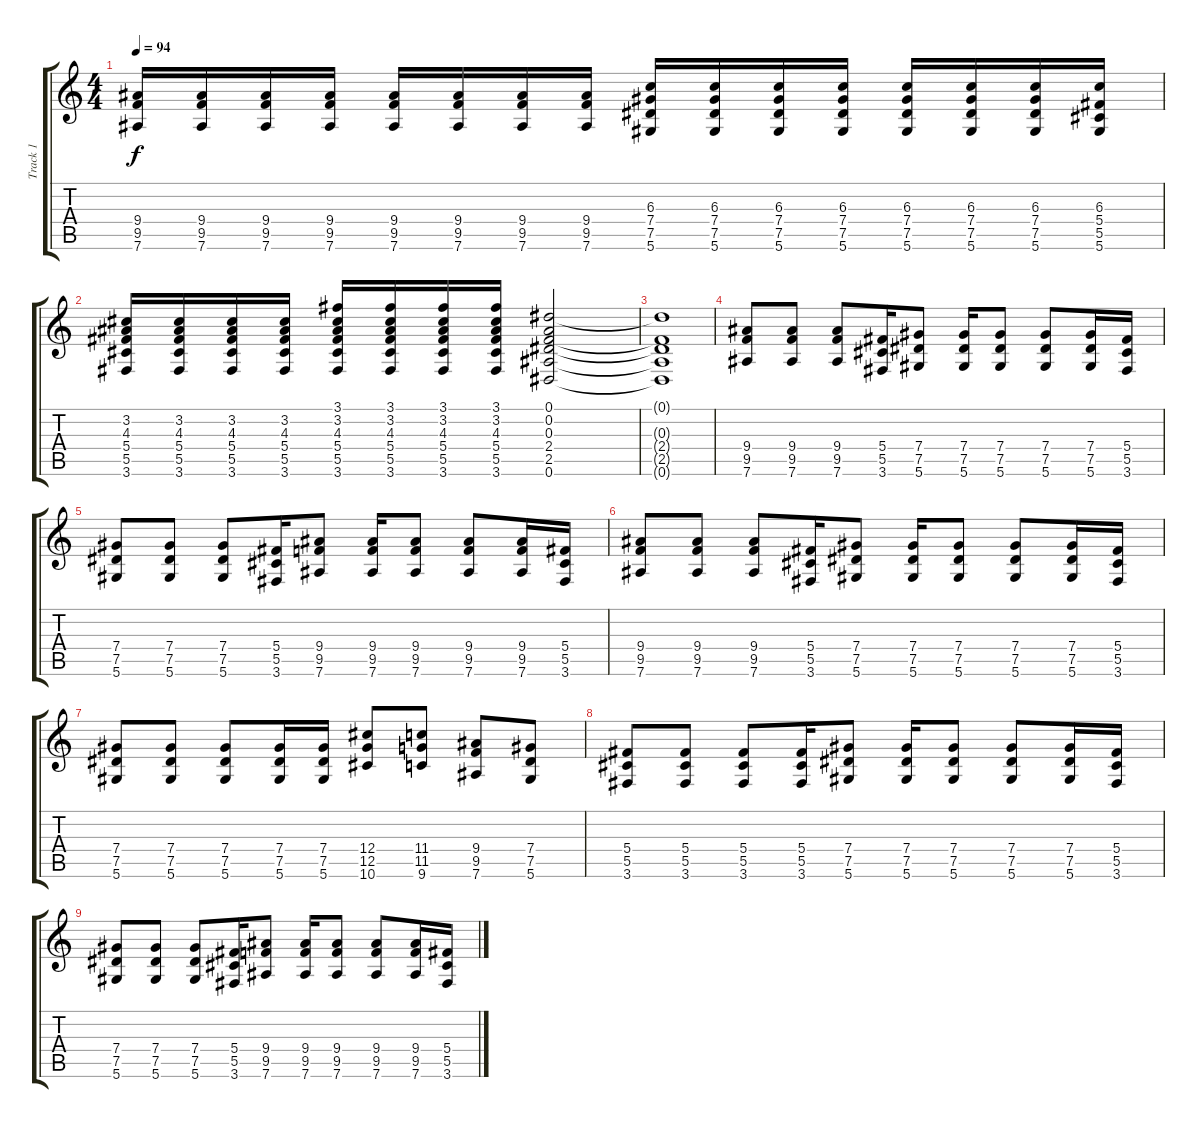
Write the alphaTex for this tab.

\track ("Track 1" "Track 1") {instrument electricguitarmuted}
\staff {score tabs}
\tuning (Eb4 Bb3 Gb3 Db3 Ab2 Eb2) {hide}
\ts (4 4)
\tempo 94
\clef g2
\ks c
(9.4 9.5 7.6).16{dy f} (9.4 9.5 7.6).16 (9.4 9.5 7.6).16 (9.4 9.5 7.6).16 (9.4 9.5 7.6).16 (9.4 9.5 7.6).16 (9.4 9.5 7.6).16 (9.4 9.5 7.6).16 (6.3 7.4 7.5 5.6).16 (6.3 7.4 7.5 5.6).16 (6.3 7.4 7.5 5.6).16 (6.3 7.4 7.5 5.6).16 (6.3 7.4 7.5 5.6).16 (6.3 7.4 7.5 5.6).16 (6.3 7.4 7.5 5.6).16 (6.3 5.4 5.5 5.6).16 |
(3.2 4.3 5.4 5.5 3.6).16 (3.2 4.3 5.4 5.5 3.6).16 (3.2 4.3 5.4 5.5 3.6).16 (3.2 4.3 5.4 5.5 3.6).16 (3.1 3.2 4.3 5.4 5.5 3.6).16 (3.1 3.2 4.3 5.4 5.5 3.6).16 (3.1 3.2 4.3 5.4 5.5 3.6).16 (3.1 3.2 4.3 5.4 5.5 3.6).16 (0.1 0.2 0.3 2.4 2.5 0.6).2 |
(0.1{t} 0.3{t} 2.4{t} 2.5{t} 0.6{t}).1 |
(9.4 9.5 7.6).8 (9.4 9.5 7.6).8 (9.4 9.5 7.6).8 (5.4 5.5 3.6).16 (7.4 7.5 5.6).8 (7.4 7.5 5.6).16 (7.4 7.5 5.6).8 (7.4 7.5 5.6).8 (7.4 7.5 5.6).16 (5.4 5.5 3.6).16 |
(7.4 7.5 5.6).8 (7.4 7.5 5.6).8 (7.4 7.5 5.6).8 (5.4 5.5 3.6).16 (9.4 9.5 7.6).8 (9.4 9.5 7.6).16 (9.4 9.5 7.6).8 (9.4 9.5 7.6).8 (9.4 9.5 7.6).16 (5.4 5.5 3.6).16 |
(9.4 9.5 7.6).8 (9.4 9.5 7.6).8 (9.4 9.5 7.6).8 (5.4 5.5 3.6).16 (7.4 7.5 5.6).8 (7.4 7.5 5.6).16 (7.4 7.5 5.6).8 (7.4 7.5 5.6).8 (7.4 7.5 5.6).16 (5.4 5.5 3.6).16 |
(7.4 7.5 5.6).8 (7.4 7.5 5.6).8 (7.4 7.5 5.6).8 (7.4 7.5 5.6).16 (7.4 7.5 5.6).16 (12.4 12.5 10.6).8 (11.4 11.5 9.6).8 (9.4 9.5 7.6).8 (7.4 7.5 5.6).8 |
(5.4 5.5 3.6).8 (5.4 5.5 3.6).8 (5.4 5.5 3.6).8 (5.4 5.5 3.6).16 (7.4 7.5 5.6).8 (7.4 7.5 5.6).16 (7.4 7.5 5.6).8 (7.4 7.5 5.6).8 (7.4 7.5 5.6).16 (5.4 5.5 3.6).16 |
(7.4 7.5 5.6).8 (7.4 7.5 5.6).8 (7.4 7.5 5.6).8 (5.4 5.5 3.6).16 (9.4 9.5 7.6).8 (9.4 9.5 7.6).16 (9.4 9.5 7.6).8 (9.4 9.5 7.6).8 (9.4 9.5 7.6).16 (5.4 5.5 3.6).16
